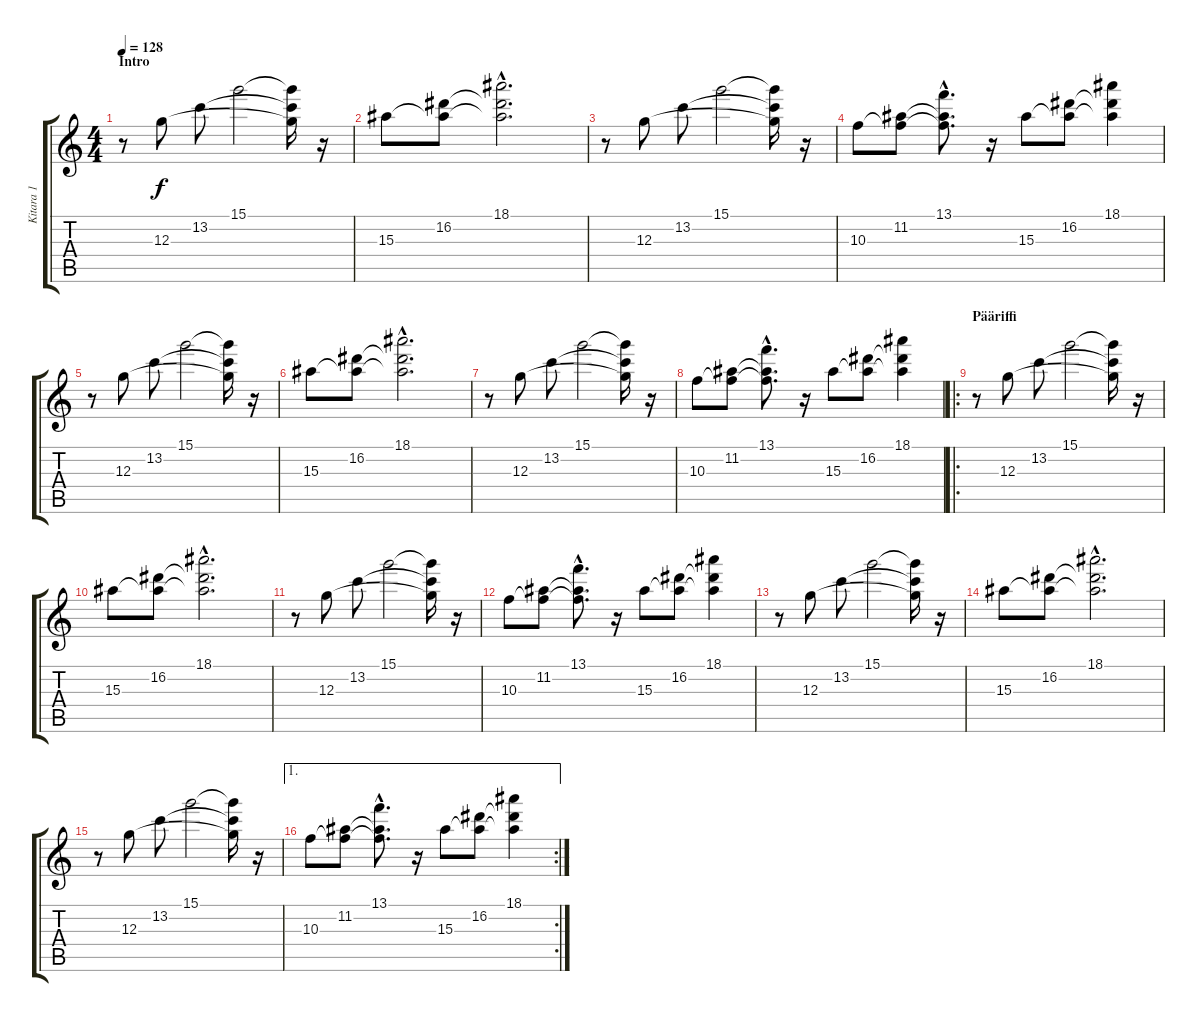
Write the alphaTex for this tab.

\track ("Kitara 1" "Kitara 1") {instrument overdrivenguitar}
\staff {score tabs}
\tuning (E4 B3 G3 D3 A2 D2) {hide}
\ts (4 4)
\section ("" "Intro")
\tempo 128
\clef g2
\ks c
r.8{dy f instrument overdrivenguitar} 12.3.8 13.2.8 15.1.2 (15.1{t} 13.2{t} 12.3{t}).16 r.16 |
15.3.8 (16.2 15.3{t}).8 (18.1{hac} 16.2{hac t} 15.3{hac t}).2{d} |
r.8 12.3.8 13.2.8 15.1.2 (15.1{t} 13.2{t} 12.3{t}).16 r.16 |
10.3.8 (11.2 10.3{t}).8 (13.1{hac} 11.2{hac t} 10.3{hac t}).8{d} r.16 15.3.8 (16.2 15.3{t}).8 (18.1 16.2{t} 15.3{t}).4 |
r.8 12.3.8 13.2.8 15.1.2 (15.1{t} 13.2{t} 12.3{t}).16 r.16 |
15.3.8 (16.2 15.3{t}).8 (18.1{hac} 16.2{hac t} 15.3{hac t}).2{d} |
r.8 12.3.8 13.2.8 15.1.2 (15.1{t} 13.2{t} 12.3{t}).16 r.16 |
10.3.8 (11.2 10.3{t}).8 (13.1{hac} 11.2{hac t} 10.3{hac t}).8{d} r.16 15.3.8 (16.2 15.3{t}).8 (18.1 16.2{t} 15.3{t}).4 |
\ro
\section ("" "Pääriffi")
r.8 12.3.8 13.2.8 15.1.2 (15.1{t} 13.2{t} 12.3{t}).16 r.16 |
15.3.8 (16.2 15.3{t}).8 (18.1{hac} 16.2{hac t} 15.3{hac t}).2{d} |
r.8 12.3.8 13.2.8 15.1.2 (15.1{t} 13.2{t} 12.3{t}).16 r.16 |
10.3.8 (11.2 10.3{t}).8 (13.1{hac} 11.2{hac t} 10.3{hac t}).8{d} r.16 15.3.8 (16.2 15.3{t}).8 (18.1 16.2{t} 15.3{t}).4 |
r.8 12.3.8 13.2.8 15.1.2 (15.1{t} 13.2{t} 12.3{t}).16 r.16 |
15.3.8 (16.2 15.3{t}).8 (18.1{hac} 16.2{hac t} 15.3{hac t}).2{d} |
r.8 12.3.8 13.2.8 15.1.2 (15.1{t} 13.2{t} 12.3{t}).16 r.16 |
\ae 1
\rc 2
10.3.8 (11.2 10.3{t}).8 (13.1{hac} 11.2{hac t} 10.3{hac t}).8{d} r.16 15.3.8 (16.2 15.3{t}).8 (18.1 16.2{t} 15.3{t}).4
